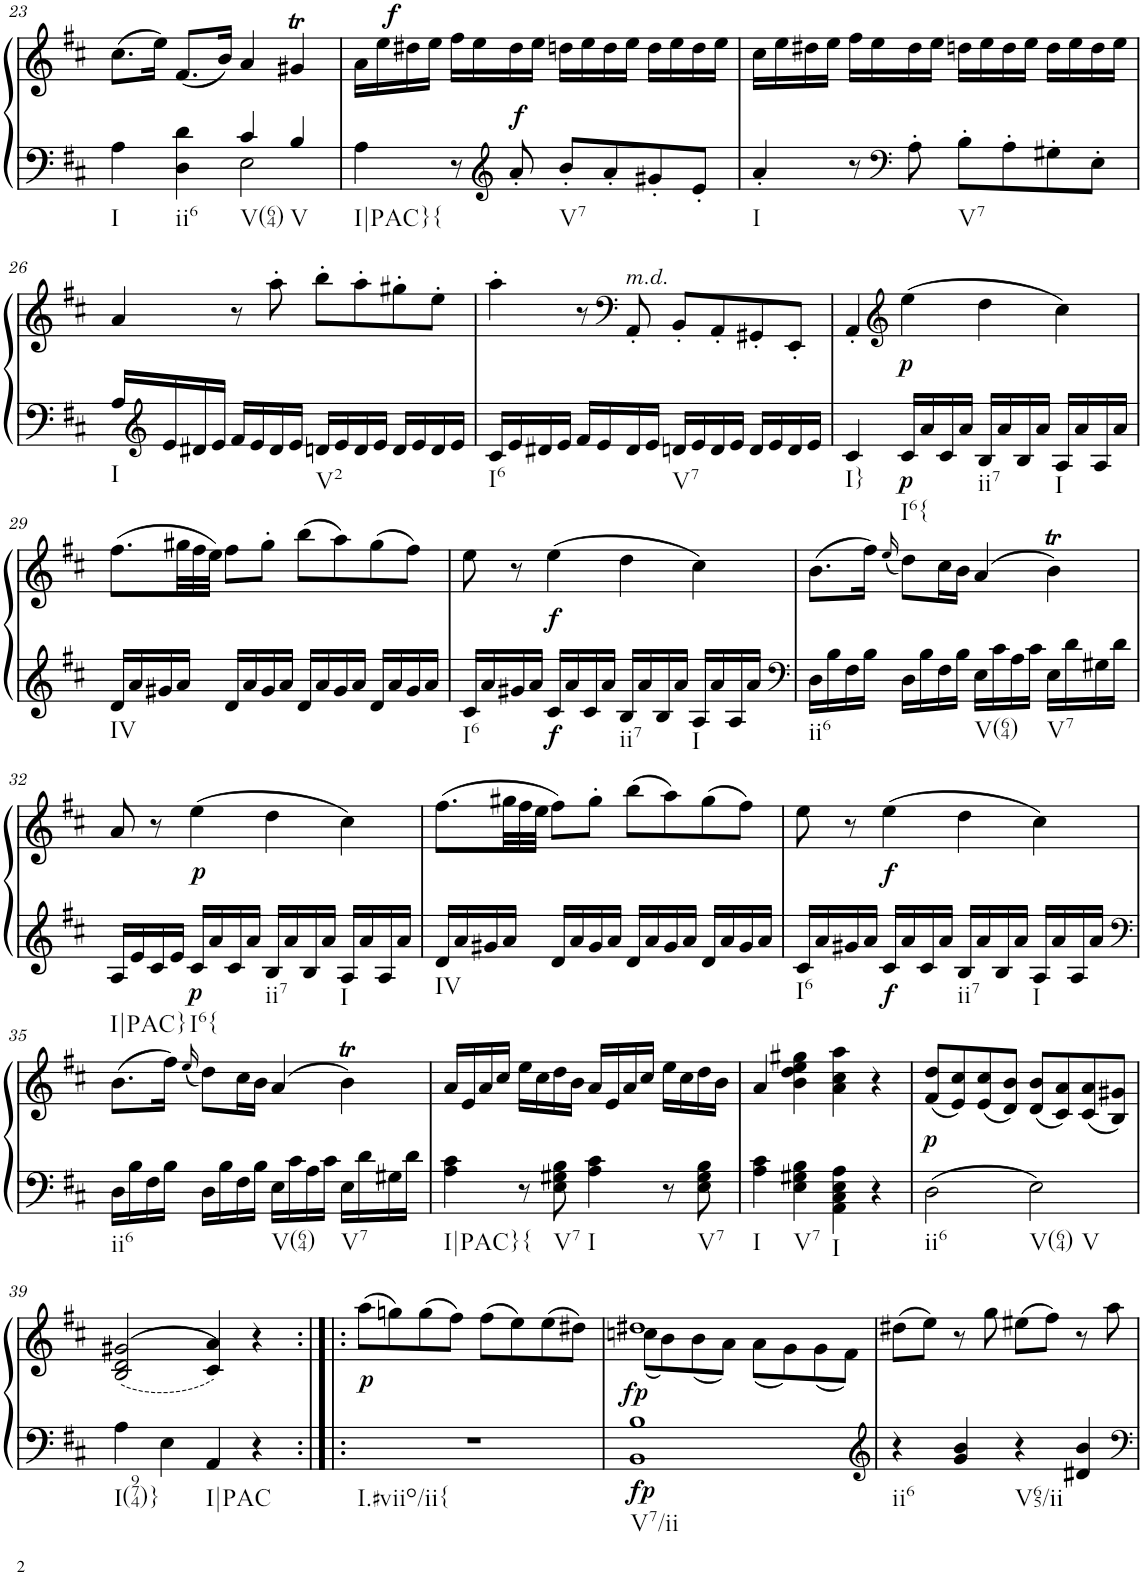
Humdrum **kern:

**kern	**kern	**dynam
*part1	*part1	*part1
*staff2	*staff1	*staff1/2
*I"Piano, Piano right	*	*
*I'Pno.	*	*
!!LO:PB:g=z
*clefF4	*clefG2	*
*k[f#c#]	*k[f#c#]	*
*M4/4	*M4/4	*
*met(c)	*met(c)	*
=23	=23	=23
*^	*	*
!LO:TX:b:t=I	!	!	!
4A\	2ryy	(8.cc#\L	.
.	.	16ee\Jk)	.
!LO:TX:b:t=ii6	!	!	!
4D\ 4d\	.	(8.f#/L	.
.	.	16b/Jk)	.
!LO:TX:b:t=V(64)	!	!	!
4c#/	2E\	4a/	.
!LO:TX:b:t=V	!	!	!
4B/	.	4g#Xt/	.
*v	*v	*	*
=24	=24	=24
!LO:TX:b:t=I|PAC}{	!	!
4A\	16a\LL	.
!	!	!LO:DY:a
.	16ee\	f
.	16dd#X\	.
.	16ee\JJ	.
8r	16ff#\LL	.
.	16ee\	.
*clefG2	*	*
!	!	!LO:DY:a=2
8a'/	16dd#\	f
.	16ee\JJ	.
!LO:TX:b:t=V7	!	!
8b'/L	16ddn\LL	.
.	16ee\	.
8a'/	16dd\	.
.	16ee\JJ	.
8g#X'/	16dd\LL	.
.	16ee\	.
8e'/J	16dd\	.
.	16ee\JJ	.
=25	=25	=25
!LO:TX:b:t=I	!	!
4a'/	16cc#\LL	.
.	16ee\	.
.	16dd#X\	.
.	16ee\JJ	.
8r	16ff#\LL	.
.	16ee\	.
*clefF4	*	*
8A'\	16dd#\	.
.	16ee\JJ	.
!LO:TX:b:t=V7	!	!
8B'\L	16ddn\LL	.
.	16ee\	.
8A'\	16dd\	.
.	16ee\JJ	.
8G#X'\	16dd\LL	.
.	16ee\	.
8E'\J	16dd\	.
.	16ee\JJ	.
!!LO:LB:g=z
=26	=26	=26
!LO:TX:b:t=I	!	!
16A/LL	4a/	.
*clefG2	*	*
16e/	.	.
16d#X/	.	.
16e/JJ	.	.
16f#/LL	8r	.
16e/	.	.
16d#/	8aa'\	.
16e/JJ	.	.
!LO:TX:b:t=V2	!	!
16dn/LL	8bb'\L	.
16e/	.	.
16d/	8aa'\	.
16e/JJ	.	.
16d/LL	8gg#X'\	.
16e/	.	.
16d/	8ee'\J	.
16e/JJ	.	.
=27	=27	=27
!LO:TX:b:t=I6	!	!
16c#/LL	4aa'\	.
16e/	.	.
16d#X/	.	.
16e/JJ	.	.
16f#/LL	8r	.
16e/	.	.
*	*clefF4	*
!	!LO:TX:a:i:t=m.d.	!
16d#/	8AA'/	.
16e/JJ	.	.
!LO:TX:b:t=V7	!	!
16dn/LL	8BB'/L	.
16e/	.	.
16d/	8AA'/	.
16e/JJ	.	.
16d/LL	8GG#X'/	.
16e/	.	.
16d/	8EE'/J	.
16e/JJ	.	.
=28	=28	=28
!LO:TX:b:t=I}	!	!
4c#/	4AA'/	.
*	*clefG2	*
!LO:TX:b:t=I6{	!	!
!	!	!LO:DY:b=2
!	!	!LO:DY:n=1:b
16c#/LL	(4ee\	p p
16a/	.	.
16c#/	.	.
16a/JJ	.	.
!LO:TX:b:t=ii7	!	!
16B/LL	4dd\	.
16a/	.	.
16B/	.	.
16a/JJ	.	.
!LO:TX:b:t=I	!	!
16A/LL	4cc#\)	.
16a/	.	.
16A/	.	.
16a/JJ	.	.
!!LO:LB:g=z
=29	=29	=29
!LO:TX:b:t=IV	!	!
16d/LL	(8.ff#\L	.
16a/	.	.
16g#X/	.	.
*	*Xbrackettup	*
16a/JJ	48gg#X\LL	.
.	48ff#\	.
.	48ee\JJJ)	.
16d/LL	8ff#\L	.
16a/	.	.
16g#/	8gg#'\J	.
16a/JJ	.	.
16d/LL	(8bb\L	.
16a/	.	.
16g#/	8aa\)	.
16a/JJ	.	.
16d/LL	(8gg#\	.
16a/	.	.
16g#/	8ff#\J)	.
16a/JJ	.	.
=30	=30	=30
!LO:TX:b:t=I6	!	!
16c#/LL	8ee\	.
16a/	.	.
16g#X/	8r	.
16a/JJ	.	.
!	!	!LO:DY:b=2
!	!	!LO:DY:n=1:b
16c#/LL	(4ee\	f f
16a/	.	.
16c#/	.	.
16a/JJ	.	.
!LO:TX:b:t=ii7	!	!
16B/LL	4dd\	.
16a/	.	.
16B/	.	.
16a/JJ	.	.
!LO:TX:b:t=I	!	!
16A/LL	4cc#\)	.
16a/	.	.
16A/	.	.
16a/JJ	.	.
=31	=31	=31
*clefF4	*	*
!LO:TX:b:t=ii6	!	!
16D\LL	(8.b\L	.
16B\	.	.
16F#\	.	.
16B\JJ	16ff#\Jk)	.
.	(16qee/	.
16D\LL	8dd\L)	.
16B\	.	.
16F#\	16cc#\L	.
16B\JJ	16b\JJ	.
!LO:TX:b:t=V(64)	!	!
16E\LL	(4a/	.
16c#\	.	.
16A\	.	.
16c#\JJ	.	.
!LO:TX:b:t=V7	!	!
16E\LL	4bT\)	.
16d\	.	.
16G#X\	.	.
16d\JJ	.	.
!!LO:LB:g=z
=32	=32	=32
!LO:TX:b:t=I|PAC}	!	!
16A/LL	8a/	.
16e/	.	.
16c#/	8r	.
16e/JJ	.	.
!LO:TX:b:t=I6{	!	!
!	!	!LO:DY:b=2
!	!	!LO:DY:n=1:b
16c#/LL	(4ee\	p p
16a/	.	.
16c#/	.	.
16a/JJ	.	.
!LO:TX:b:t=ii7	!	!
16B/LL	4dd\	.
16a/	.	.
16B/	.	.
16a/JJ	.	.
!LO:TX:b:t=I	!	!
16A/LL	4cc#\)	.
16a/	.	.
16A/	.	.
16a/JJ	.	.
=33	=33	=33
!LO:TX:b:t=IV	!	!
16d/LL	(8.ff#\L	.
16a/	.	.
16g#X/	.	.
16a/JJ	48gg#X\LL	.
.	48ff#\	.
.	48ee\JJJ	.
16d/LL	8ff#\L)	.
16a/	.	.
16g#/	8gg#'\J	.
16a/JJ	.	.
16d/LL	(8bb\L	.
16a/	.	.
16g#/	8aa\)	.
16a/JJ	.	.
16d/LL	(8gg#\	.
16a/	.	.
16g#/	8ff#\J)	.
16a/JJ	.	.
=34	=34	=34
!LO:TX:b:t=I6	!	!
16c#/LL	8ee\	.
16a/	.	.
16g#X/	8r	.
16a/JJ	.	.
!	!	!LO:DY:b=2
!	!	!LO:DY:n=1:b
16c#/LL	(4ee\	f f
16a/	.	.
16c#/	.	.
16a/JJ	.	.
!LO:TX:b:t=ii7	!	!
16B/LL	4dd\	.
16a/	.	.
16B/	.	.
16a/JJ	.	.
!LO:TX:b:t=I	!	!
16A/LL	4cc#\)	.
16a/	.	.
16A/	.	.
16a/JJ	.	.
!!LO:LB:g=z
=35	=35	=35
*clefF4	*	*
!LO:TX:b:t=ii6	!	!
16D\LL	(8.b\L	.
16B\	.	.
16F#\	.	.
16B\JJ	16ff#\Jk)	.
.	(16qee/	.
16D\LL	8dd\L)	.
16B\	.	.
16F#\	16cc#\L	.
16B\JJ	16b\JJ	.
!LO:TX:b:t=V(64)	!	!
16E\LL	(4a/	.
16c#\	.	.
16A\	.	.
16c#\JJ	.	.
!LO:TX:b:t=V7	!	!
16E\LL	4bT\)	.
16d\	.	.
16G#X\	.	.
16d\JJ	.	.
=36	=36	=36
!LO:TX:b:t=I|PAC}{	!	!
4A\ 4c#\	16a/LL	.
.	16e/	.
.	16a/	.
.	16cc#/JJ	.
8r	16ee\LL	.
.	16cc#\	.
!LO:TX:b:t=V7	!	!
8E\ 8G#X\ 8B\	16dd\	.
.	16b\JJ	.
!LO:TX:b:t=I	!	!
4A\ 4c#\	16a/LL	.
.	16e/	.
.	16a/	.
.	16cc#/JJ	.
8r	16ee\LL	.
.	16cc#\	.
!LO:TX:b:t=V7	!	!
8E\ 8G#\ 8B\	16dd\	.
.	16b\JJ	.
=37	=37	=37
!LO:TX:b:t=I	!	!
4A\ 4c#\	4a/	.
!LO:TX:b:t=V7	!	!
4E\ 4G#X\ 4B\	4b\ 4dd\ 4ee\ 4gg#X\	.
!LO:TX:b:t=I	!	!
4AA\ 4C#\ 4E\ 4A\	4a\ 4cc#\ 4aa\	.
4r	4r	.
=38	=38	=38
!LO:TX:b:t=ii6	!	!
!	!	!LO:DY:b
2D\	(8f#/ 8dd/L	p
.	8e/ 8cc#/)	.
.	(8e/ 8cc#/	.
.	8d/ 8b/J)	.
!LO:TX:b:t=V(64)	!	!
!LO:TX:b:t=V	!	!
2E\	(8d/ 8b/L	.
.	8c#/ 8a/)	.
.	(8c#/ 8a/	.
.	8B/ 8g#X/J)	.
!!LO:LB:g=z
=39	=39	=39
!LO:TX:b:t=I(974)}	!	!
4A\	(>(2B/ 2d/ 2g#X/	.
4E\	.	.
!LO:TX:b:t=I|PAC	!	!
4AA/	4c#/ 4a/))	.
4r	4r	.
=40:|!|:	=40:|!|:	=40:|!|:
!LO:TX:b:t=I.#viio/ii{	!	!
!	!	!LO:DY:b
1r	(8aa\L	p
.	8ggn\)	.
.	(8gg\	.
.	8ff#\J)	.
.	(8ff#\L	.
.	8ee\)	.
.	(8ee\	.
.	8dd#X\J)	.
=41	=41	=41
*	*^	*
!LO:TX:b:t=V7/ii	!	!	!
!	!	!	!LO:DY:b=2
!	!	!	!LO:DY:n=1:b
1BB 1B	1dd#X	(8ccn\L	fp fp
.	.	8b\)	.
.	.	(8b\	.
.	.	8a\J)	.
.	.	(8a\L	.
.	.	8g\)	.
.	.	(8g\	.
.	.	8f#\J)	.
*	*v	*v	*
=42	=42	=42
*clefG2	*	*
*	*^	*
!LO:TX:b:t=ii6	!	!	!
*	*v	*v	*
4r	(8dd#X\L	.
.	8ee\J)	.
4g/ 4b/	8r	.
.	8gg\	.
!LO:TX:b:t=V65/ii	!	!
4r	(8ee#X\L	.
.	8ff#\J)	.
4d#X/ 4b/	8r	.
.	8aa\	.
=	=	=
*-	*-	*-
